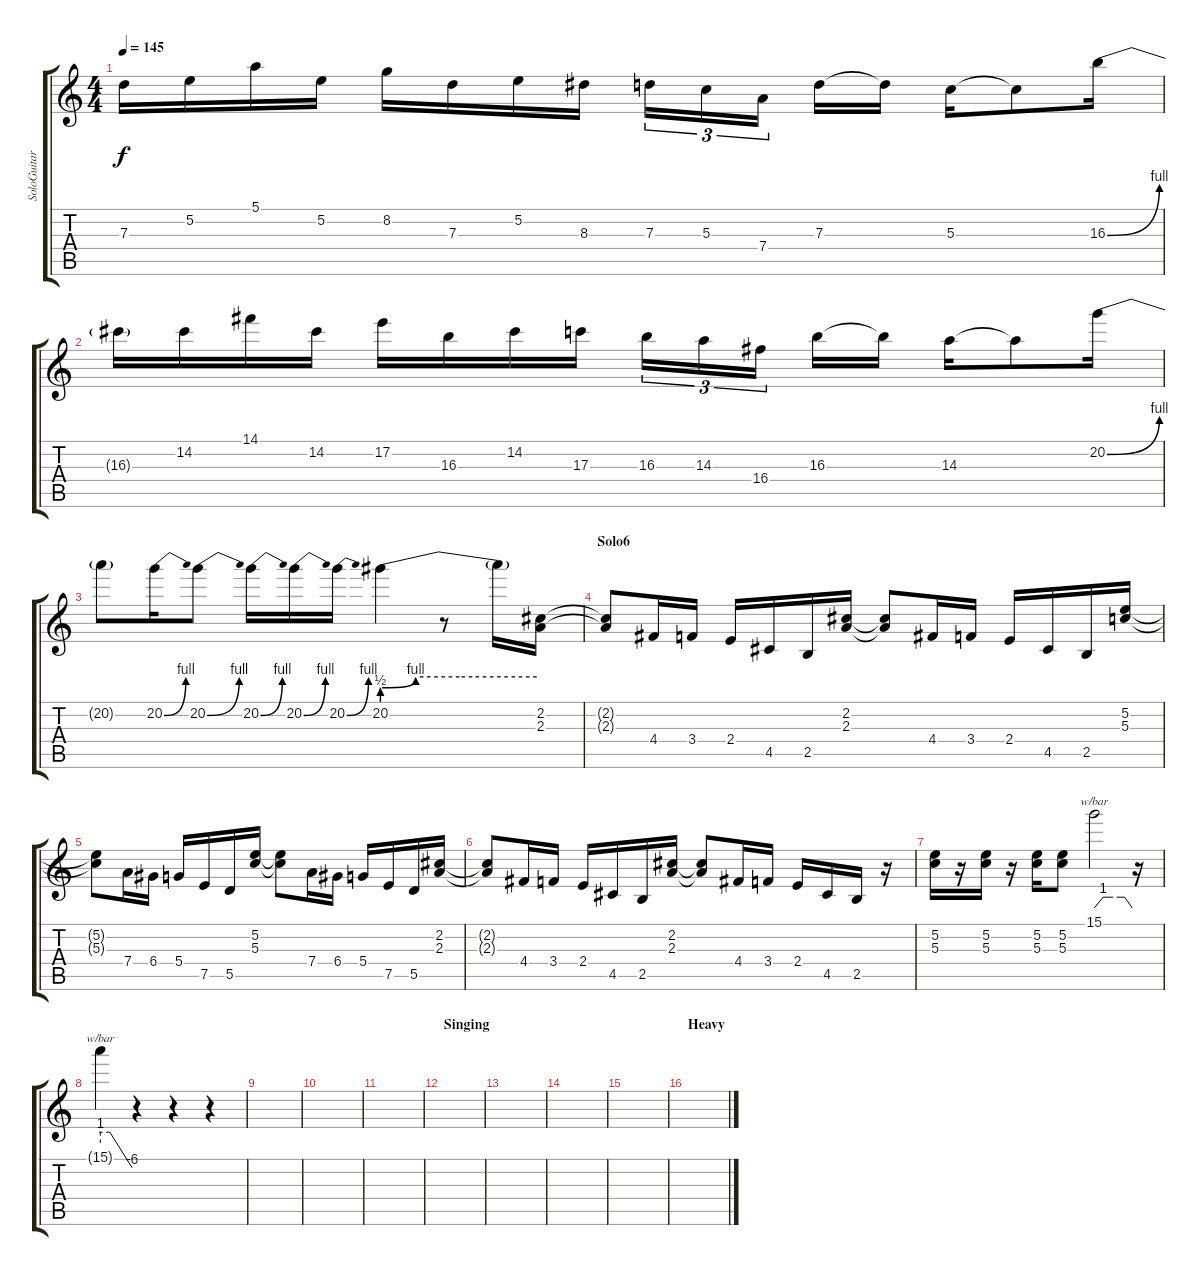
\track ("SoloGuitar" "SoloGuitar") {instrument overdrivenguitar}
\staff {score tabs}
\tuning (E4 B3 G3 D3 A2 E2) {hide}
\ts (4 4)
\tempo 145
\clef g2
\ks c
7.3{t}.16{dy f} 5.2.16 5.1.16 5.2.16 8.2.16 7.3.16 5.2.16 8.3.16 7.3.16{tu (3 2)} 5.3.16{tu (3 2)} 7.4.16{tu (3 2)} 7.3.16 7.3{t}.16 5.3.16 5.3{t}.8 16.3{be (bend 0 0 60 4)}.16 |
16.3{t}.16 14.2.16 14.1.16 14.2.16 17.2.16 16.3.16 14.2.16 17.3.16 16.3.16{tu (3 2)} 14.3.16{tu (3 2)} 16.4.16{tu (3 2)} 16.3.16 16.3{t}.16 14.3.16 14.3{t}.8 20.2{be (bend 0 0 60 4)}.16 |
20.2{t}.8 20.2{be (bend 0 0 60 4)}.16 20.2{be (bend 0 0 60 4)}.8 20.2{be (bend 0 0 60 4)}.16 20.2{be (bend 0 0 60 4)}.16 20.2{be (bend 0 0 60 4)}.16 20.2{be (custom 0 2 13 4 30 4 35 4 60 4)}.4 r.8 20.2{t}.16 (2.2 2.3).16 |
\section ("" "Solo6")
(2.2{t} 2.3{t}).8 4.4.16 3.4.16 2.4.16 4.5.16 2.5.16 (2.2 2.3).16 (2.2{t} 2.3{t}).8 4.4.16 3.4.16 2.4.16 4.5.16 2.5.16 (5.2 5.3).16 |
(5.2{t} 5.3{t}).8 7.4.16 6.4.16 5.4.16 7.5.16 5.5.16 (5.2 5.3).16 (5.2{t} 5.3{t}).8 7.4.16 6.4.16 5.4.16 7.5.16 5.5.16 (2.2 2.3).16 |
(2.2{t} 2.3{t}).8 4.4.16 3.4.16 2.4.16 4.5.16 2.5.16 (2.2 2.3).16 (2.2{t} 2.3{t}).8 4.4.16 3.4.16 2.4.16 4.5.16 2.5.16 r.16 |
(5.2 5.3).16 r.16 (5.2 5.3).16 r.16 (5.2 5.3).16 (5.2 5.3).8 15.1.2{tbe (custom default 0 0 14 4 24 4 41 4 48 4 60 0)} r.16 |
15.1{t}.4{tbe (custom default 0 4 18 4 60 -24)} r.4 r.4 r.4 |
|
|
|
\section ("" "Singing")
|
|
|
|
\section ("" "Heavy")
